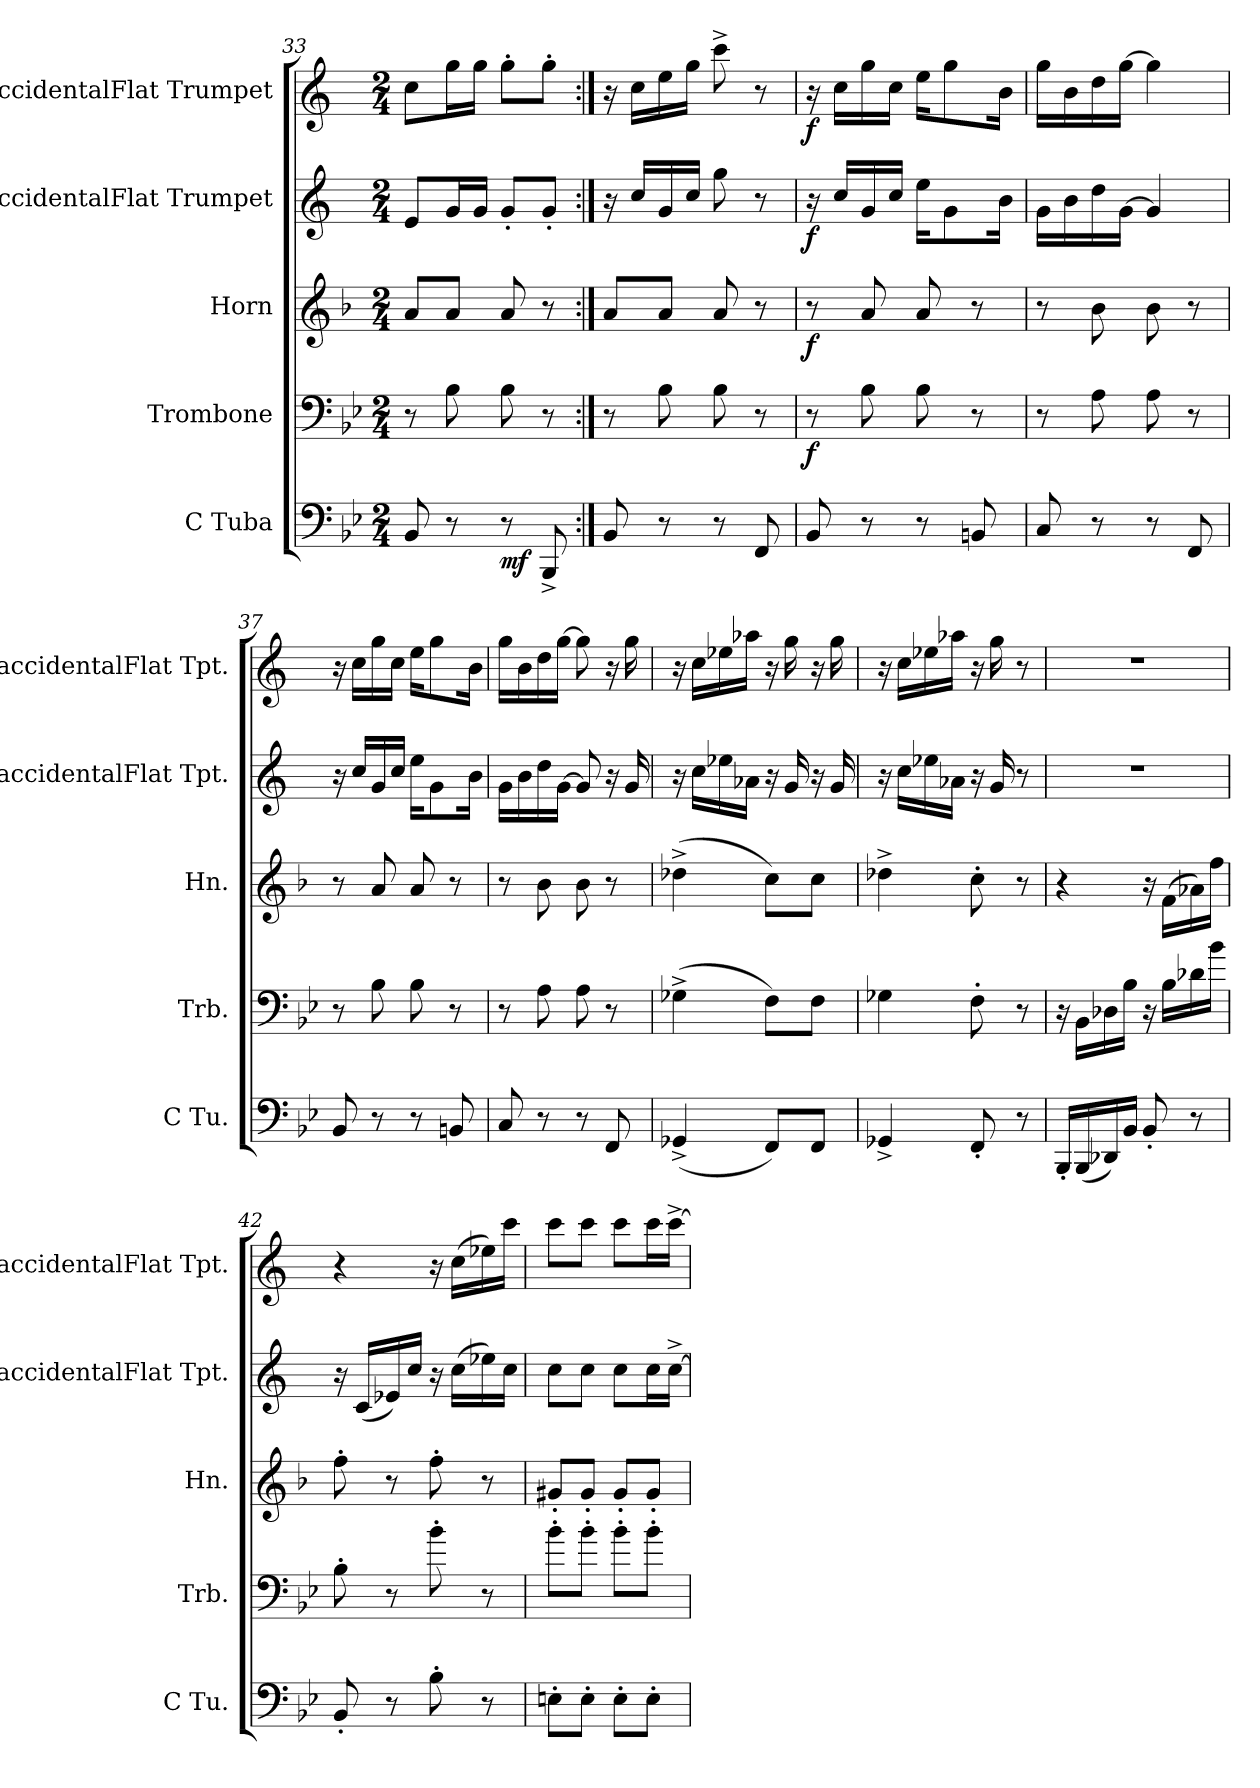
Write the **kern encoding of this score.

**kern	**dynam	**kern	**dynam	**kern	**dynam	**kern	**dynam	**kern	**dynam
*part5	*part5	*part4	*part4	*part3	*part3	*part2	*part2	*part1	*part1
*staff5	*staff5	*staff4	*staff4	*staff3	*staff3	*staff2	*staff2	*staff1	*staff1
*I"C Tuba	*	*I"Trombone	*	*I"Horn	*	*I"BaccidentalFlat Trumpet	*	*I"BaccidentalFlat Trumpet	*
*I'C Tu.	*	*I'Trb.	*	*I'Hn.	*	*I'BaccidentalFlat Tpt.	*	*I'BaccidentalFlat Tpt.	*
*clefF4	*	*clefF4	*	*clefG2	*	*clefG2	*	*clefG2	*
*	*	*	*	*ITrd4c7	*	*ITrd1c2	*	*ITrd1c2	*
*k[b-e-]	*	*k[b-e-]	*	*k[b-e-]	*	*k[b-e-]	*	*k[b-e-]	*
*M2/4	*	*M2/4	*	*M2/4	*	*M2/4	*	*M2/4	*
=33	=33	=33	=33	=33	=33	=33	=33	=33	=33
8BB-/	.	8r	.	8d/L	.	8d/L	.	8b-\L	.
8r	.	8B-\	.	8d/J	.	16f/L	.	16ff\L	.
.	.	.	.	.	.	16f/JJ	.	16ff\JJ	.
!	!LO:DY:b	!	!	!	!	!	!	!	!
8r	mf	8B-\	.	8d/	.	8f'/L	.	8ff'\L	.
8BBB-^/	.	8r	.	8r	.	8f'/J	.	8ff'\J	.
!!LO:PB:g=z
=34:|!	=34:|!	=34:|!	=34:|!	=34:|!	=34:|!	=34:|!	=34:|!	=34:|!	=34:|!
8BB-/	.	8r	.	8d/L	.	16r	.	16r	.
.	.	.	.	.	.	16b-/LL	.	16b-\LL	.
8r	.	8B-\	.	8d/J	.	16f/	.	16dd\	.
.	.	.	.	.	.	16b-/JJ	.	16ff\JJ	.
8r	.	8B-\	.	8d/	.	8ff\	.	8bb-^\	.
8FF/	.	8r	.	8r	.	8r	.	8r	.
=35	=35	=35	=35	=35	=35	=35	=35	=35	=35
!	!	!	!LO:DY:b	!	!LO:DY:b	!	!LO:DY:b	!	!LO:DY:b
8BB-/	.	8r	f	8r	f	16r	f	16r	f
.	.	.	.	.	.	16b-/LL	.	16b-\LL	.
8r	.	8B-\	.	8d/	.	16f/	.	16ff\	.
.	.	.	.	.	.	16b-/JJ	.	16b-\JJ	.
8r	.	8B-\	.	8d/	.	16dd\KL	.	16dd\KL	.
.	.	.	.	.	.	8f\	.	8ff\	.
8BBn/	.	8r	.	8r	.	.	.	.	.
.	.	.	.	.	.	16a\Jk	.	16a\Jk	.
=36	=36	=36	=36	=36	=36	=36	=36	=36	=36
8C/	.	8r	.	8r	.	16f\LL	.	16ff\LL	.
.	.	.	.	.	.	16a\	.	16a\	.
8r	.	8A\	.	8e-\	.	16cc\	.	16cc\	.
.	.	.	.	.	.	[16f\JJ	.	[16ff\JJ	.
8r	.	8A\	.	8e-\	.	4f/]	.	4ff\]	.
8FF/	.	8r	.	8r	.	.	.	.	.
=37	=37	=37	=37	=37	=37	=37	=37	=37	=37
8BB-/	.	8r	.	8r	.	16r	.	16r	.
.	.	.	.	.	.	16b-/LL	.	16b-\LL	.
8r	.	8B-\	.	8d/	.	16f/	.	16ff\	.
.	.	.	.	.	.	16b-/JJ	.	16b-\JJ	.
8r	.	8B-\	.	8d/	.	16dd\KL	.	16dd\KL	.
.	.	.	.	.	.	8f\	.	8ff\	.
8BBn/	.	8r	.	8r	.	.	.	.	.
.	.	.	.	.	.	16a\Jk	.	16a\Jk	.
=38	=38	=38	=38	=38	=38	=38	=38	=38	=38
8C/	.	8r	.	8r	.	16f\LL	.	16ff\LL	.
.	.	.	.	.	.	16a\	.	16a\	.
8r	.	8A\	.	8e-\	.	16cc\	.	16cc\	.
.	.	.	.	.	.	[16f\JJ	.	[16ff\JJ	.
8r	.	8A\	.	8e-\	.	8f/]	.	8ff\]	.
8FF/	.	8r	.	8r	.	16r	.	16r	.
.	.	.	.	.	.	16f/	.	16ff\	.
!!LO:PB:g=z
=39	=39	=39	=39	=39	=39	=39	=39	=39	=39
(<4GG-X^/	.	(>4G-X^\	.	(>4g-X^\	.	16r	.	16r	.
.	.	.	.	.	.	16b-\LL	.	16b-\LL	.
.	.	.	.	.	.	16dd-X\	.	16dd-X\	.
.	.	.	.	.	.	16g-X\JJ	.	16gg-X\JJ	.
8FF/L)	.	8F\L)	.	8f\L)	.	16r	.	16r	.
.	.	.	.	.	.	16f/	.	16ff\	.
8FF/J	.	8F\J	.	8f\J	.	16r	.	16r	.
.	.	.	.	.	.	16f/	.	16ff\	.
=40	=40	=40	=40	=40	=40	=40	=40	=40	=40
4GG-X^/	.	4G-X\	.	4g-X^\	.	16r	.	16r	.
.	.	.	.	.	.	16b-\LL	.	16b-\LL	.
.	.	.	.	.	.	16dd-X\	.	16dd-X\	.
.	.	.	.	.	.	16g-X\JJ	.	16gg-X\JJ	.
8FF'/	.	8F'\	.	8f'\	.	16r	.	16r	.
.	.	.	.	.	.	16f/	.	16ff\	.
8r	.	8r	.	8r	.	8r	.	8r	.
=41	=41	=41	=41	=41	=41	=41	=41	=41	=41
16BBB-'/LL	.	16r	.	4r	.	2r	.	2r	.
(<16BBB-/	.	16BB-\LL	.	.	.	.	.	.	.
16DD-X/)	.	16D-X\	.	.	.	.	.	.	.
16BB-/JJ	.	16B-\JJ	.	.	.	.	.	.	.
8BB-'/	.	16r	.	16r	.	.	.	.	.
.	.	16B-\LL	.	(>16B-\LL	.	.	.	.	.
8r	.	16d-X\	.	16d-X\)	.	.	.	.	.
.	.	16b-\JJ	.	16b-\JJ	.	.	.	.	.
=42	=42	=42	=42	=42	=42	=42	=42	=42	=42
8BB-'/	.	8B-'\	.	8b-'\	.	16r	.	4r	.
.	.	.	.	.	.	(<16B-/LL	.	.	.
8r	.	8r	.	8r	.	16d-X/)	.	.	.
.	.	.	.	.	.	16b-/JJ	.	.	.
8B-'\	.	8b-'\	.	8b-'\	.	16r	.	16r	.
.	.	.	.	.	.	(>16b-\LL	.	(>16b-\LL	.
8r	.	8r	.	8r	.	16dd-X\)	.	16dd-X\)	.
.	.	.	.	.	.	16b-\JJ	.	16bb-\JJ	.
!!LO:LB:g=z
=43	=43	=43	=43	=43	=43	=43	=43	=43	=43
8En'\L	.	8b-'\L	.	8c#X'/L	.	8b-\L	.	8bb-\L	.
8E'\J	.	8b-'\J	.	8c#'/J	.	8b-\J	.	8bb-\J	.
8E'\L	.	8b-'\L	.	8c#'/L	.	8b-\L	.	8bb-\L	.
8E'\J	.	8b-'\J	.	8c#'/J	.	16b-\L	.	16bb-\L	.
.	.	.	.	.	.	[16b-^\JJ	.	[16bb-^\JJ	.
=	=	=	=	=	=	=	=	=	=
*-	*-	*-	*-	*-	*-	*-	*-	*-	*-
